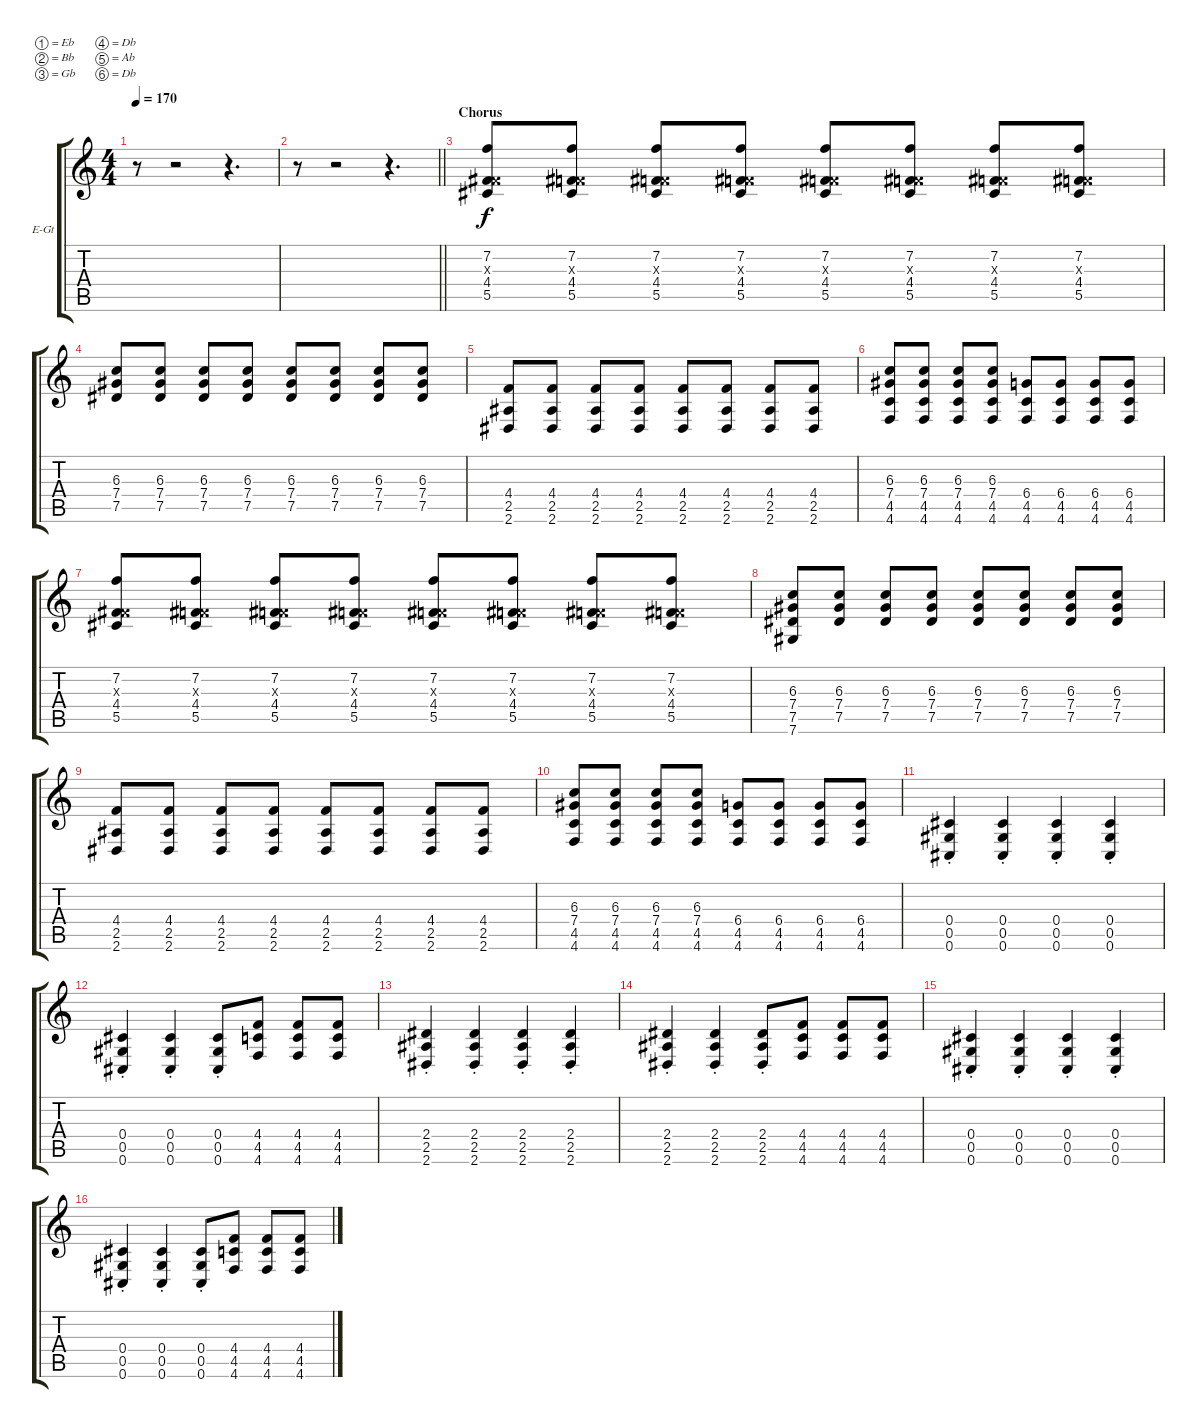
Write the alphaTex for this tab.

\bracketExtendMode groupsimilarinstruments
\firstSystemTrackNameOrientation horizontal
\otherSystemsTrackNameOrientation horizontal
\track ("Electric Guitar" "E-Gt") {instrument distortionguitar}
\staff {score tabs}
\tuning (Eb4 Bb3 Gb3 Db3 Ab2 Db2)
\ts (4 4)
\tempo 170
\clef g2
\scale
0.333333
\ks c
r.8{dy f} r.2 r.4{d} |
\scale
0.333333
\barLineRight lightlight
r.8 r.2 r.4{d} |
\section ("" "Chorus")
\scale
0.333333 (4.4 5.5 0.3{x} 7.2).8 (4.4 5.5 0.3{x} 7.2).8 (4.4 5.5 0.3{x} 7.2).8 (4.4 5.5 0.3{x} 7.2).8 (4.4 5.5 0.3{x} 7.2).8 (4.4 5.5 0.3{x} 7.2).8 (4.4 5.5 0.3{x} 7.2).8 (4.4 5.5 0.3{x} 7.2).8 |
\scale
0.333333 (7.4 7.5 6.3).8 (7.4 7.5 6.3).8 (7.4 7.5 6.3).8 (7.4 7.5 6.3).8 (7.4 7.5 6.3).8 (7.4 7.5 6.3).8 (7.4 7.5 6.3).8 (7.4 7.5 6.3).8 |
\scale
0.333333 (4.4 2.5 2.6).8 (4.4 2.5 2.6).8 (4.4 2.5 2.6).8 (4.4 2.5 2.6).8 (4.4 2.5 2.6).8 (4.4 2.5 2.6).8 (4.4 2.5 2.6).8 (4.4 2.5 2.6).8 |
\scale
0.333333 (7.4 4.5 4.6 6.3).8 (7.4 4.5 4.6 6.3).8 (7.4 4.5 4.6 6.3).8 (7.4 4.5 4.6 6.3).8 (6.4 4.5 4.6).8 (6.4 4.5 4.6).8 (6.4 4.5 4.6).8 (6.4 4.5 4.6).8 |
\scale
0.333333 (4.4 5.5 0.3{x} 7.2).8 (4.4 5.5 0.3{x} 7.2).8 (4.4 5.5 0.3{x} 7.2).8 (4.4 5.5 0.3{x} 7.2).8 (4.4 5.5 0.3{x} 7.2).8 (4.4 5.5 0.3{x} 7.2).8 (4.4 5.5 0.3{x} 7.2).8 (4.4 5.5 0.3{x} 7.2).8 |
\scale
0.333333 (7.4 7.5 7.6 6.3).8 (7.4 7.5 6.3).8 (7.4 7.5 6.3).8 (7.4 7.5 6.3).8 (7.4 7.5 6.3).8 (7.4 7.5 6.3).8 (7.4 7.5 6.3).8 (7.4 7.5 6.3).8 |
\scale
0.333333 (4.4 2.5 2.6).8 (4.4 2.5 2.6).8 (4.4 2.5 2.6).8 (4.4 2.5 2.6).8 (4.4 2.5 2.6).8 (4.4 2.5 2.6).8 (4.4 2.5 2.6).8 (4.4 2.5 2.6).8 |
\scale
0.333333 (7.4 4.5 4.6 6.3).8 (7.4 4.5 4.6 6.3).8 (7.4 4.5 4.6 6.3).8 (7.4 4.5 4.6 6.3).8 (6.4 4.5 4.6).8 (6.4 4.5 4.6).8 (6.4 4.5 4.6).8 (6.4 4.5 4.6).8 |
\scale
0.333333 (0.4{st} 0.5{st} 0.6).4 (0.4{st} 0.5{st} 0.6).4 (0.4{st} 0.5{st} 0.6).4 (0.4{st} 0.5{st} 0.6).4 |
\scale
0.333333 (0.4{st} 0.5{st} 0.6).4 (0.5{st} 0.4 0.6).4 (0.4{st} 0.5{st} 0.6).8 (4.4 4.5 4.6).8 (4.4 4.5 4.6).8 (4.6 4.5 4.4).8 |
\scale
0.333333 (2.5{st} 2.4 2.6).4 (2.4{st} 2.5{st} 2.6).4 (2.4{st} 2.5{st} 2.6).4 (2.4{st} 2.5{st} 2.6).4 |
\scale
0.333333 (2.4{st} 2.5{st} 2.6).4 (2.5{st} 2.4 2.6).4 (2.4{st} 2.5{st} 2.6).8 (4.4 4.5 4.6).8 (4.4 4.5 4.6).8 (4.6 4.5 4.4).8 |
\scale
0.333333 (0.4{st} 0.5{st} 0.6).4 (0.4{st} 0.5{st} 0.6).4 (0.4{st} 0.5{st} 0.6).4 (0.4{st} 0.5{st} 0.6).4 |
\scale
0.333333 (0.4{st} 0.5{st} 0.6).4 (0.5{st} 0.4 0.6).4 (0.4{st} 0.5{st} 0.6).8 (4.4 4.5 4.6).8 (4.4 4.5 4.6).8 (4.6 4.5 4.4).8
